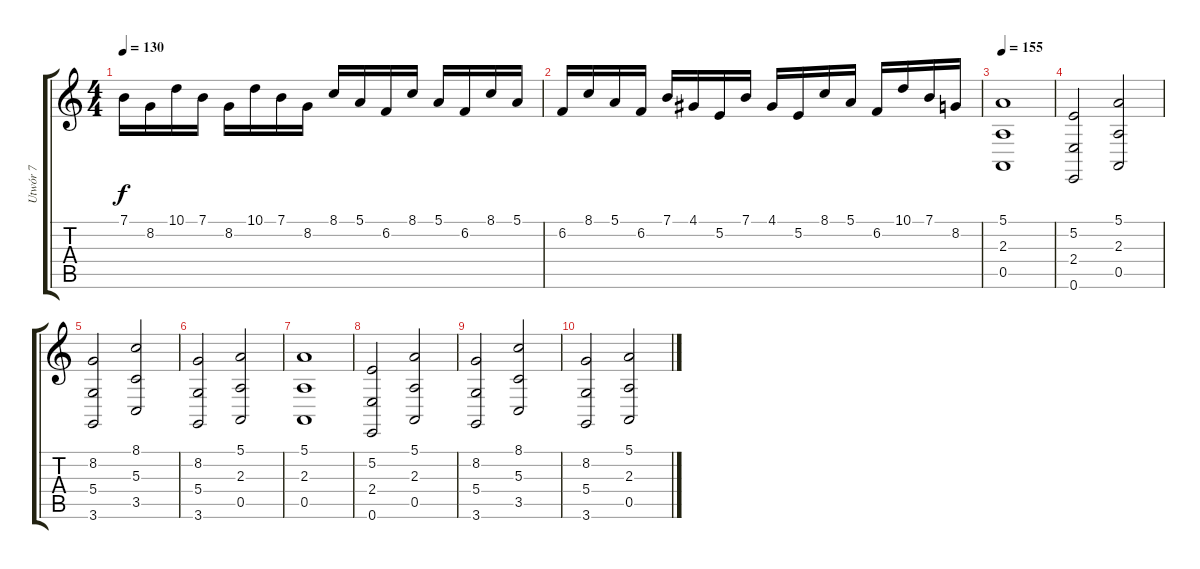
\track ("Utwór 7" "Utwór 7") {instrument lead1square}
\staff {score tabs}
\tuning (E4 B3 G3 D3 A2 E2) {hide}
\ts (4 4)
\tempo 130
\clef g2
\ks c
7.1.16{dy f} 8.2.16 10.1.16 7.1.16 8.2.16 10.1.16 7.1.16 8.2.16 8.1.16 5.1.16 6.2.16 8.1.16 5.1.16 6.2.16 8.1.16 5.1.16 |
6.2.16 8.1.16 5.1.16 6.2.16 7.1.16 4.1.16 5.2.16 7.1.16 4.1.16 5.2.16 8.1.16 5.1.16 6.2.16 10.1.16 7.1.16 8.2.16 |
\tempo 155
(5.1 2.3 0.5).1 |
(5.2 2.4 0.6).2 (5.1 2.3 0.5).2 |
(8.2 5.4 3.6).2 (8.1 5.3 3.5).2 |
(8.2 5.4 3.6).2 (5.1 2.3 0.5).2 |
(5.1 2.3 0.5).1 |
(5.2 2.4 0.6).2 (5.1 2.3 0.5).2 |
(8.2 5.4 3.6).2 (8.1 5.3 3.5).2 |
(8.2 5.4 3.6).2 (5.1 2.3 0.5).2
